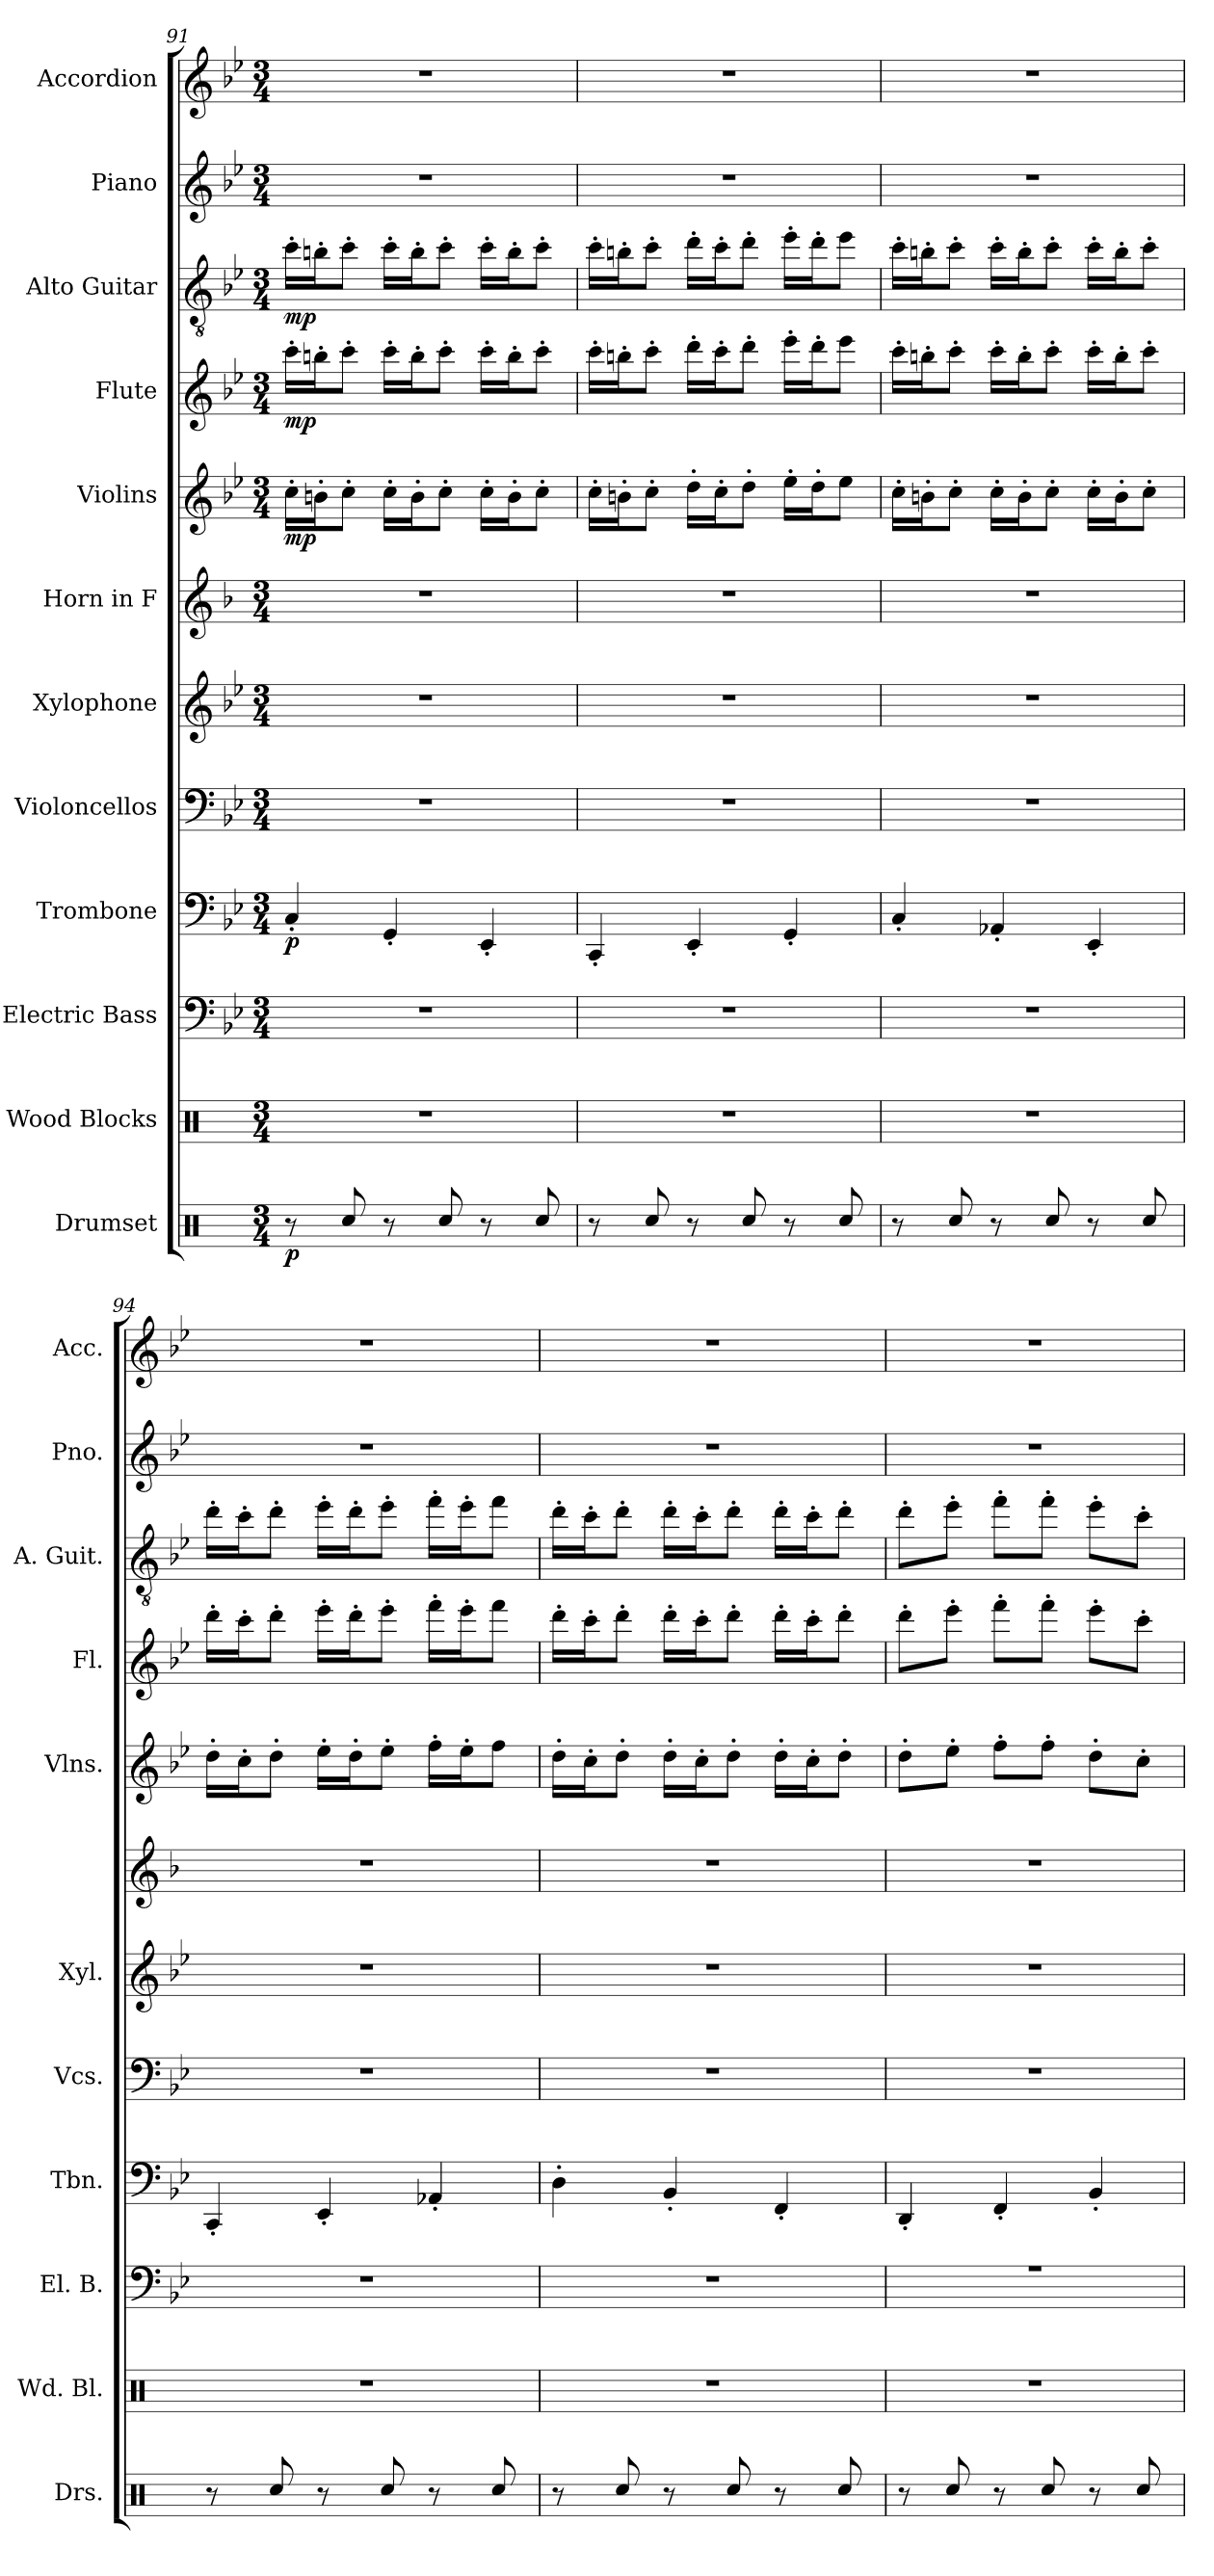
**kern	**dynam	**kern	**kern	**kern	**dynam	**kern	**kern	**kern	**kern	**dynam	**kern	**dynam	**kern	**dynam	**kern	**kern
*part12	*part12	*part11	*part10	*part9	*part9	*part8	*part7	*part6	*part5	*part5	*part4	*part4	*part3	*part3	*part2	*part1
*staff12	*staff12	*staff11	*staff10	*staff9	*staff9	*staff8	*staff7	*staff6	*staff5	*staff5	*staff4	*staff4	*staff3	*staff3	*staff2	*staff1
*I"Drumset	*	*I"Wood Blocks	*I"Electric Bass	*I"Trombone	*	*I"Violoncellos	*I"Xylophone	*I"Horn in F	*I"Violins	*	*I"Flute	*	*I"Alto Guitar	*	*I"Piano	*I"Accordion
*I'Drs.	*	*I'Wd. Bl.	*I'El. B.	*I'Tbn.	*	*I'Vcs.	*I'Xyl.	*	*I'Vlns.	*	*I'Fl.	*	*I'A. Guit.	*	*I'Pno.	*I'Acc.
!!LO:PB:g=z
*clefX	*	*clefX	*clefF4	*clefF4	*	*clefF4	*clefG2	*clefG2	*clefG2	*	*clefG2	*	*clefGv2	*	*clefG2	*clefG2
*	*	*	*ITrd7c12	*	*	*	*ITrd-7c-12	*ITrd4c7	*	*	*	*	*	*	*	*
*k[]	*	*k[]	*k[b-e-]	*k[b-e-]	*	*k[b-e-]	*k[b-e-]	*k[b-e-]	*k[b-e-]	*	*k[b-e-]	*	*k[b-e-]	*	*k[b-e-]	*k[b-e-]
*M3/4	*	*M3/4	*M3/4	*M3/4	*	*M3/4	*M3/4	*M3/4	*M3/4	*	*M3/4	*	*M3/4	*	*M3/4	*M3/4
=91	=91	=91	=91	=91	=91	=91	=91	=91	=91	=91	=91	=91	=91	=91	=91	=91
!	!LO:DY:b	!	!	!	!LO:DY:b	!	!	!	!	!LO:DY:b	!	!LO:DY:b	!	!LO:DY:b	!	!
8r	p	2.r	2.r	4C'/	p	2.r	2.r	2.r	16cc'\LL	mp	16ccc'\LL	mp	16cc'\LL	mp	2.r	2.r
.	.	.	.	.	.	.	.	.	16bn'\J	.	16bbn'\J	.	16bn'\J	.	.	.
8Rcc/	.	.	.	.	.	.	.	.	8cc'\J	.	8ccc'\J	.	8cc'\J	.	.	.
8r	.	.	.	4GG'/	.	.	.	.	16cc'\LL	.	16ccc'\LL	.	16cc'\LL	.	.	.
.	.	.	.	.	.	.	.	.	16b'\J	.	16bb'\J	.	16b'\J	.	.	.
8Rcc/	.	.	.	.	.	.	.	.	8cc'\J	.	8ccc'\J	.	8cc'\J	.	.	.
8r	.	.	.	4EE-'/	.	.	.	.	16cc'\LL	.	16ccc'\LL	.	16cc'\LL	.	.	.
.	.	.	.	.	.	.	.	.	16b'\J	.	16bb'\J	.	16b'\J	.	.	.
8Rcc/	.	.	.	.	.	.	.	.	8cc'\J	.	8ccc'\J	.	8cc'\J	.	.	.
=92	=92	=92	=92	=92	=92	=92	=92	=92	=92	=92	=92	=92	=92	=92	=92	=92
8r	.	2.r	2.r	4CC'/	.	2.r	2.r	2.r	16cc'\LL	.	16ccc'\LL	.	16cc'\LL	.	2.r	2.r
.	.	.	.	.	.	.	.	.	16bn'\J	.	16bbn'\J	.	16bn'\J	.	.	.
8Rcc/	.	.	.	.	.	.	.	.	8cc'\J	.	8ccc'\J	.	8cc'\J	.	.	.
8r	.	.	.	4EE-'/	.	.	.	.	16dd'\LL	.	16ddd'\LL	.	16dd'\LL	.	.	.
.	.	.	.	.	.	.	.	.	16cc'\J	.	16ccc'\J	.	16cc'\J	.	.	.
8Rcc/	.	.	.	.	.	.	.	.	8dd'\J	.	8ddd'\J	.	8dd'\J	.	.	.
8r	.	.	.	4GG'/	.	.	.	.	16ee-'\LL	.	16eee-'\LL	.	16ee-'\LL	.	.	.
.	.	.	.	.	.	.	.	.	16dd'\J	.	16ddd'\J	.	16dd'\J	.	.	.
8Rcc/	.	.	.	.	.	.	.	.	8ee-\J	.	8eee-\J	.	8ee-\J	.	.	.
=93	=93	=93	=93	=93	=93	=93	=93	=93	=93	=93	=93	=93	=93	=93	=93	=93
8r	.	2.r	2.r	4C'/	.	2.r	2.r	2.r	16cc'\LL	.	16ccc'\LL	.	16cc'\LL	.	2.r	2.r
.	.	.	.	.	.	.	.	.	16bn'\J	.	16bbn'\J	.	16bn'\J	.	.	.
8Rcc/	.	.	.	.	.	.	.	.	8cc'\J	.	8ccc'\J	.	8cc'\J	.	.	.
8r	.	.	.	4AA-X'/	.	.	.	.	16cc'\LL	.	16ccc'\LL	.	16cc'\LL	.	.	.
.	.	.	.	.	.	.	.	.	16b'\J	.	16bb'\J	.	16b'\J	.	.	.
8Rcc/	.	.	.	.	.	.	.	.	8cc'\J	.	8ccc'\J	.	8cc'\J	.	.	.
8r	.	.	.	4EE-'/	.	.	.	.	16cc'\LL	.	16ccc'\LL	.	16cc'\LL	.	.	.
.	.	.	.	.	.	.	.	.	16b'\J	.	16bb'\J	.	16b'\J	.	.	.
8Rcc/	.	.	.	.	.	.	.	.	8cc'\J	.	8ccc'\J	.	8cc'\J	.	.	.
!!LO:PB:g=z
=94	=94	=94	=94	=94	=94	=94	=94	=94	=94	=94	=94	=94	=94	=94	=94	=94
8r	.	2.r	2.r	4CC'/	.	2.r	2.r	2.r	16dd'\LL	.	16ddd'\LL	.	16dd'\LL	.	2.r	2.r
.	.	.	.	.	.	.	.	.	16cc'\J	.	16ccc'\J	.	16cc'\J	.	.	.
8Rcc/	.	.	.	.	.	.	.	.	8dd'\J	.	8ddd'\J	.	8dd'\J	.	.	.
8r	.	.	.	4EE-'/	.	.	.	.	16ee-'\LL	.	16eee-'\LL	.	16ee-'\LL	.	.	.
.	.	.	.	.	.	.	.	.	16dd'\J	.	16ddd'\J	.	16dd'\J	.	.	.
8Rcc/	.	.	.	.	.	.	.	.	8ee-'\J	.	8eee-'\J	.	8ee-'\J	.	.	.
8r	.	.	.	4AA-X'/	.	.	.	.	16ff'\LL	.	16fff'\LL	.	16ff'\LL	.	.	.
.	.	.	.	.	.	.	.	.	16ee-'\J	.	16eee-'\J	.	16ee-'\J	.	.	.
8Rcc/	.	.	.	.	.	.	.	.	8ff\J	.	8fff\J	.	8ff\J	.	.	.
=95	=95	=95	=95	=95	=95	=95	=95	=95	=95	=95	=95	=95	=95	=95	=95	=95
8r	.	2.r	2.r	4D'\	.	2.r	2.r	2.r	16dd'\LL	.	16ddd'\LL	.	16dd'\LL	.	2.r	2.r
.	.	.	.	.	.	.	.	.	16cc'\J	.	16ccc'\J	.	16cc'\J	.	.	.
8Rcc/	.	.	.	.	.	.	.	.	8dd'\J	.	8ddd'\J	.	8dd'\J	.	.	.
8r	.	.	.	4BB-'/	.	.	.	.	16dd'\LL	.	16ddd'\LL	.	16dd'\LL	.	.	.
.	.	.	.	.	.	.	.	.	16cc'\J	.	16ccc'\J	.	16cc'\J	.	.	.
8Rcc/	.	.	.	.	.	.	.	.	8dd'\J	.	8ddd'\J	.	8dd'\J	.	.	.
8r	.	.	.	4FF'/	.	.	.	.	16dd'\LL	.	16ddd'\LL	.	16dd'\LL	.	.	.
.	.	.	.	.	.	.	.	.	16cc'\J	.	16ccc'\J	.	16cc'\J	.	.	.
8Rcc/	.	.	.	.	.	.	.	.	8dd'\J	.	8ddd'\J	.	8dd'\J	.	.	.
=96	=96	=96	=96	=96	=96	=96	=96	=96	=96	=96	=96	=96	=96	=96	=96	=96
8r	.	2.r	2.rA	4DD'/	.	2.r	2.r	2.r	8dd'\L	.	8ddd'\L	.	8dd'\L	.	2.r	2.r
8Rcc/	.	.	.	.	.	.	.	.	8ee-'\J	.	8eee-'\J	.	8ee-'\J	.	.	.
8r	.	.	.	4FF'/	.	.	.	.	8ff'\L	.	8fff'\L	.	8ff'\L	.	.	.
8Rcc/	.	.	.	.	.	.	.	.	8ff'\J	.	8fff'\J	.	8ff'\J	.	.	.
8r	.	.	.	4BB-'/	.	.	.	.	8dd'\L	.	8eee-'\L	.	8ee-'\L	.	.	.
8Rcc/	.	.	.	.	.	.	.	.	8cc'\J	.	8ccc'\J	.	8cc'\J	.	.	.
=	=	=	=	=	=	=	=	=	=	=	=	=	=	=	=	=
*-	*-	*-	*-	*-	*-	*-	*-	*-	*-	*-	*-	*-	*-	*-	*-	*-
